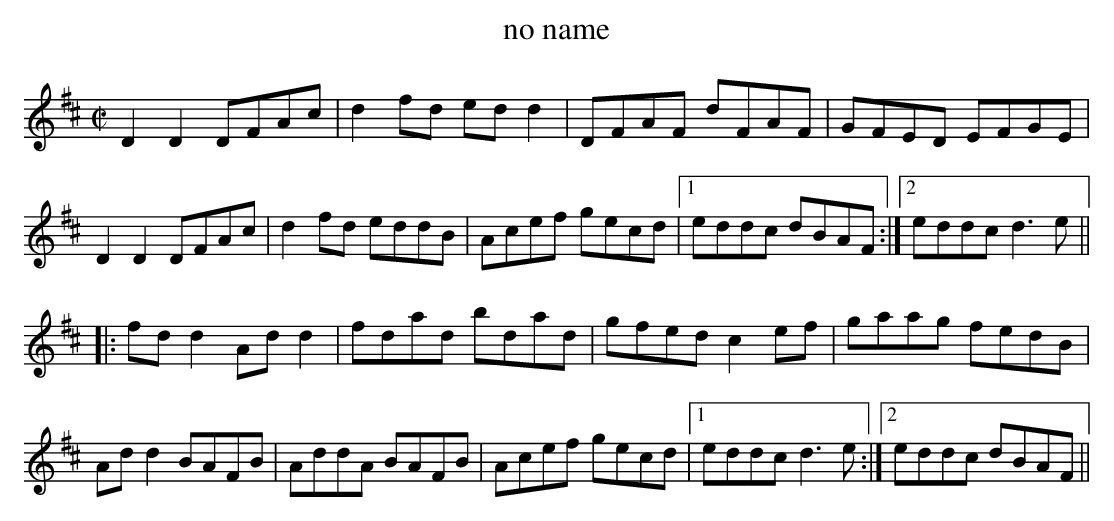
X:1
T:no name
M:C|
K:D
D2D2 DFAc|d2fd edd2|DFAF dFAF|GFED EFGE|
D2D2 DFAc|d2fd eddB|Acef gecd|1 eddc dBAF:|2 eddc d3e||
|:fdd2 Add2|fdad bdad|gfed c2ef|gaag fedB|
Add2 BAFB|AddA BAFB|Acef gecd|1 eddc d3e:|2 eddc dBAF||
